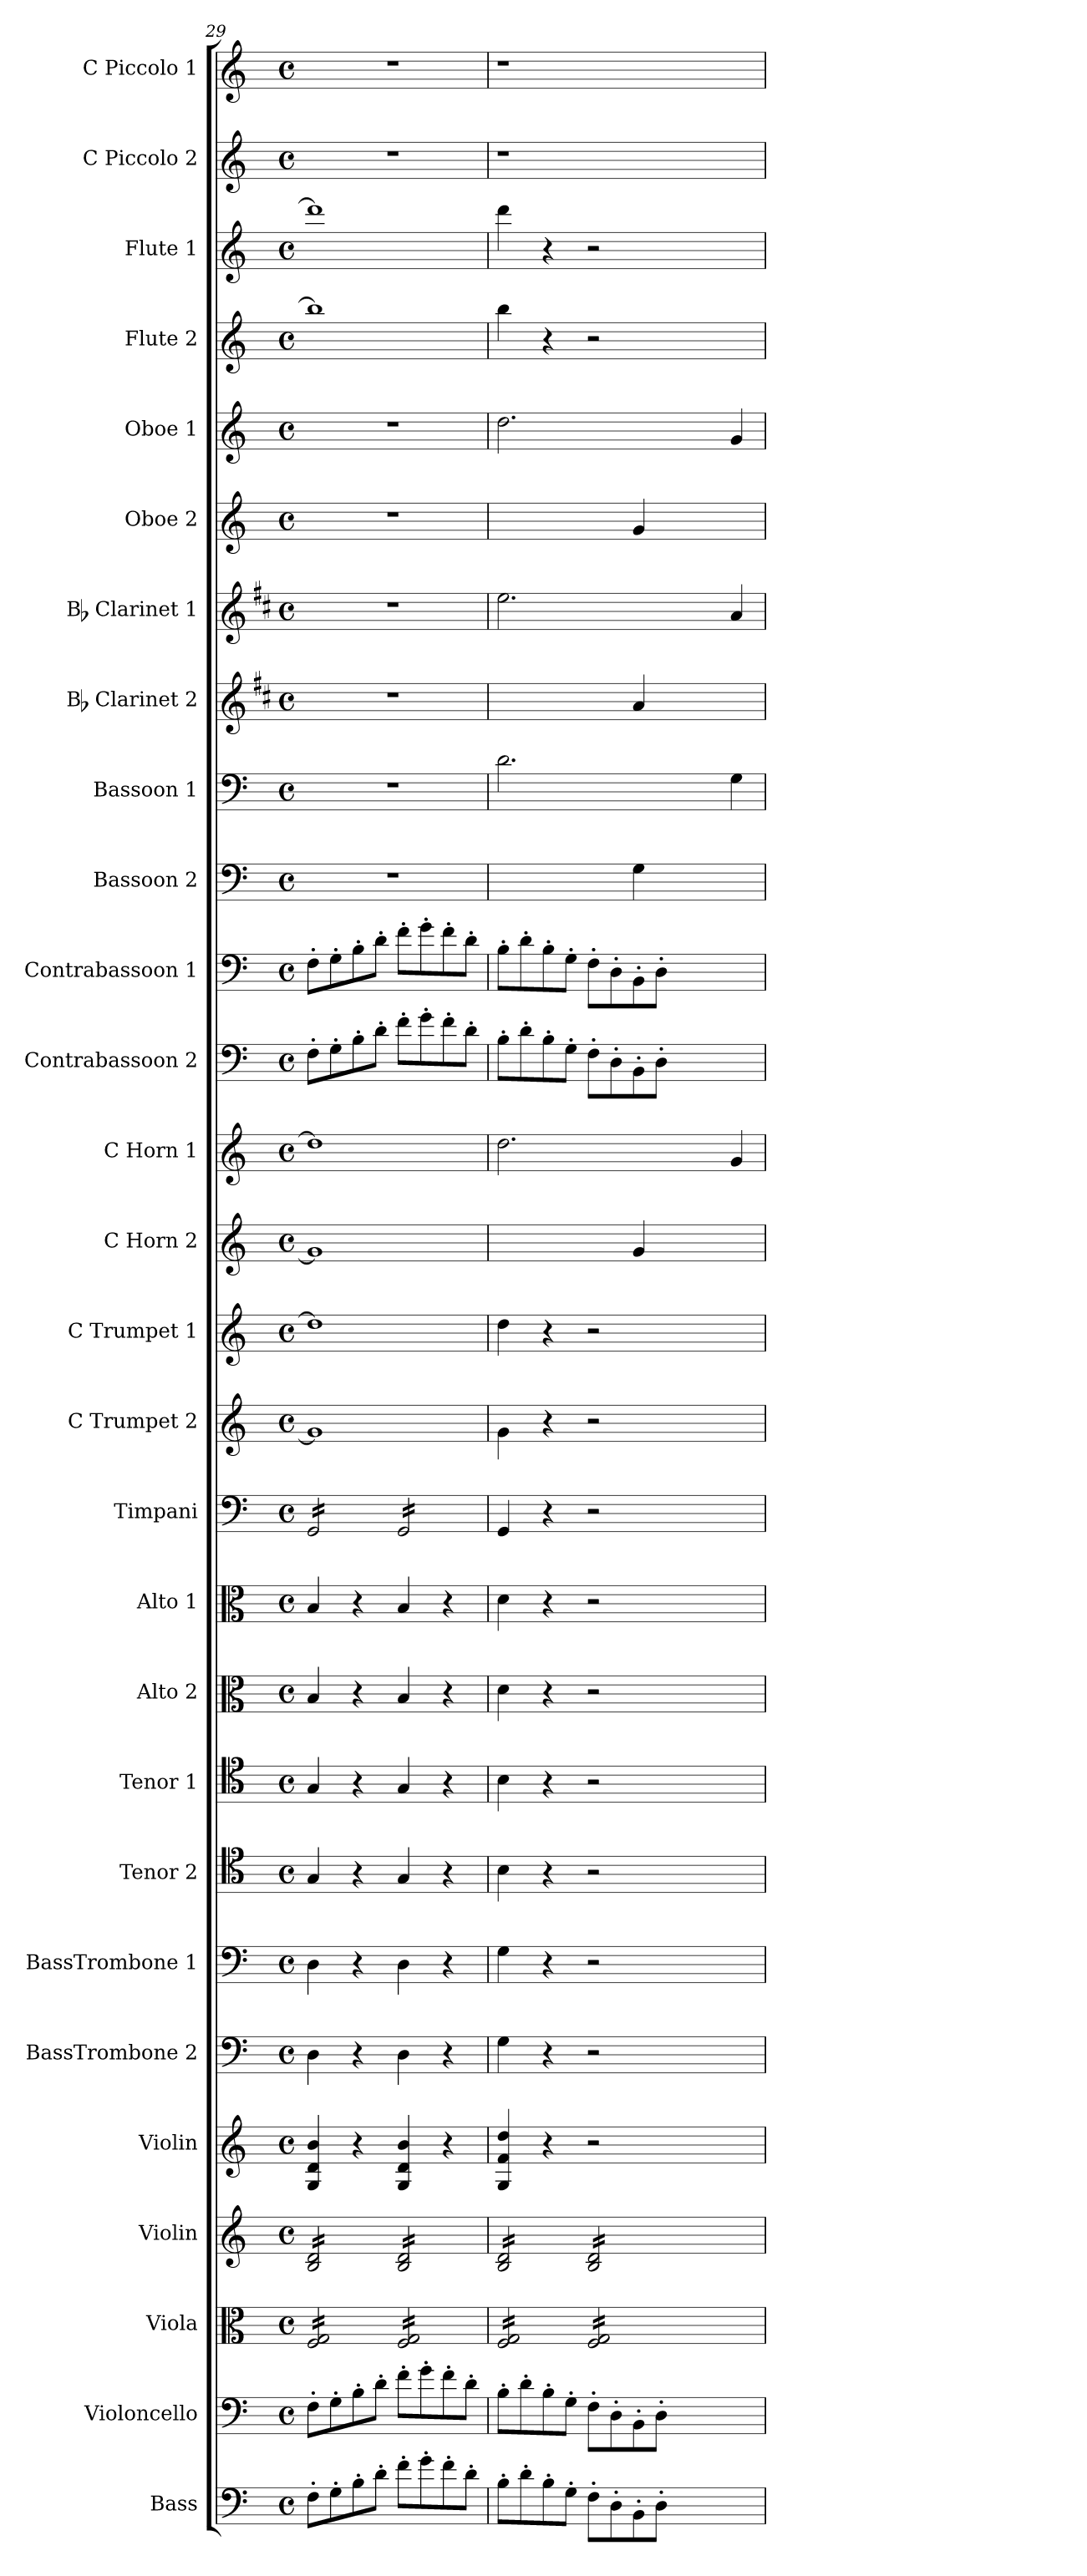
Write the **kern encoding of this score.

**kern	**kern	**kern	**kern	**kern	**kern	**kern	**kern	**kern	**kern	**kern	**kern	**kern	**kern	**kern	**kern	**kern	**kern	**kern	**kern	**kern	**kern	**kern	**kern	**kern	**kern	**kern	**kern
*part28	*part27	*part26	*part25	*part24	*part23	*part22	*part21	*part20	*part19	*part18	*part17	*part16	*part15	*part14	*part13	*part12	*part11	*part10	*part9	*part8	*part7	*part6	*part5	*part4	*part3	*part2	*part1
*staff28	*staff27	*staff26	*staff25	*staff24	*staff23	*staff22	*staff21	*staff20	*staff19	*staff18	*staff17	*staff16	*staff15	*staff14	*staff13	*staff12	*staff11	*staff10	*staff9	*staff8	*staff7	*staff6	*staff5	*staff4	*staff3	*staff2	*staff1
*I"Bass	*I"Violoncello	*I"Viola	*I"Violin	*I"Violin	*I"BassTrombone 2	*I"BassTrombone 1	*I"Tenor 2	*I"Tenor 1	*I"Alto 2	*I"Alto 1	*I"Timpani	*I"C Trumpet 2	*I"C Trumpet 1	*I"C Horn 2	*I"C Horn 1	*I"Contrabassoon 2	*I"Contrabassoon 1	*I"Bassoon 2	*I"Bassoon 1	*I"Bb Clarinet 2	*I"Bb Clarinet 1	*I"Oboe 2	*I"Oboe 1	*I"Flute 2	*I"Flute 1	*I"C Piccolo 2	*I"C Piccolo 1
*I'B	*I'Vc	*I'Vla	*I'Vln	*I'Vln	*I'BTrb 2	*I'BTrb 1	*I'T 2	*I'T 1	*I'A 2	*I'A 1	*I'Timp	*I'Tpt 2	*I'Tpt 1	*I'Hn 2	*I'Hn 1	*I'C Bsn 2	*I'C Bsn 1	*I'Bsn 2	*I'Bsn 1	*I'Cl 2	*I'Cl 1	*I'Ob 2	*I'Ob 1	*I'Fl 2	*I'Fl 1	*I'Picc 2	*I'Picc 1
*clefF4	*clefF4	*clefC3	*clefG2	*clefG2	*clefF4	*clefF4	*clefC4	*clefC4	*clefC3	*clefC3	*clefF4	*clefG2	*clefG2	*clefG2	*clefG2	*clefF4	*clefF4	*clefF4	*clefF4	*clefG2	*clefG2	*clefG2	*clefG2	*clefG2	*clefG2	*clefG2	*clefG2
*ITrd7c12	*	*	*	*	*	*	*	*	*	*	*	*	*	*ITrd7c12	*ITrd7c12	*ITrd7c12	*ITrd7c12	*	*	*ITrd1c2	*ITrd1c2	*	*	*	*	*ITrd-7c-12	*ITrd-7c-12
*k[]	*k[]	*k[]	*k[]	*k[]	*k[]	*k[]	*k[]	*k[]	*k[]	*k[]	*k[]	*k[]	*k[]	*k[]	*k[]	*k[]	*k[]	*k[]	*k[]	*k[]	*k[]	*k[]	*k[]	*k[]	*k[]	*k[]	*k[]
*M4/4	*M4/4	*M4/4	*M4/4	*M4/4	*M4/4	*M4/4	*M4/4	*M4/4	*M4/4	*M4/4	*M4/4	*M4/4	*M4/4	*M4/4	*M4/4	*M4/4	*M4/4	*M4/4	*M4/4	*M4/4	*M4/4	*M4/4	*M4/4	*M4/4	*M4/4	*M4/4	*M4/4
*met(c)	*met(c)	*met(c)	*met(c)	*met(c)	*met(c)	*met(c)	*met(c)	*met(c)	*met(c)	*met(c)	*met(c)	*met(c)	*met(c)	*met(c)	*met(c)	*met(c)	*met(c)	*met(c)	*met(c)	*met(c)	*met(c)	*met(c)	*met(c)	*met(c)	*met(c)	*met(c)	*met(c)
=29	=29	=29	=29	=29	=29	=29	=29	=29	=29	=29	=29	=29	=29	=29	=29	=29	=29	=29	=29	=29	=29	=29	=29	=29	=29	=29	=29
*	*	*tremolo	*	*	*	*	*	*	*	*	*	*	*	*	*	*	*	*	*	*	*	*	*	*	*	*	*
*	*	*	*tremolo	*	*	*	*	*	*	*	*	*	*	*	*	*	*	*	*	*	*	*	*	*	*	*	*
*	*	*	*	*	*	*	*	*	*	*	*tremolo	*	*	*	*	*	*	*	*	*	*	*	*	*	*	*	*
8FF'L	8F'L	16F/ 16G/LL	16B/ 16d/LL	4G/ 4d/ 4b/	4D	4D	4G	4G	4B	4B	16GGLL	1g]	1dd]	1G]	1d]	8FF'L	8FF'L	1r	1r	1r	1r	1r	1r	1bb]	1ddd]	1r	1r
.	.	16F/ 16G/	16B/ 16d/	.	.	.	.	.	.	.	16GG	.	.	.	.	.	.	.	.	.	.	.	.	.	.	.	.
8GG'	8G'	16F/ 16G/	16B/ 16d/	.	.	.	.	.	.	.	16GG	.	.	.	.	8GG'	8GG'	.	.	.	.	.	.	.	.	.	.
.	.	16F/ 16G/	16B/ 16d/	.	.	.	.	.	.	.	16GG	.	.	.	.	.	.	.	.	.	.	.	.	.	.	.	.
8BB'	8B'	16F/ 16G/	16B/ 16d/	4r	4r	4r	4r	4r	4r	4r	16GG	.	.	.	.	8BB'	8BB'	.	.	.	.	.	.	.	.	.	.
.	.	16F/ 16G/	16B/ 16d/	.	.	.	.	.	.	.	16GG	.	.	.	.	.	.	.	.	.	.	.	.	.	.	.	.
8D'J	8d'J	16F/ 16G/	16B/ 16d/	.	.	.	.	.	.	.	16GG	.	.	.	.	8D'J	8D'J	.	.	.	.	.	.	.	.	.	.
.	.	16F/ 16G/JJ	16B/ 16d/JJ	.	.	.	.	.	.	.	16GGJJ	.	.	.	.	.	.	.	.	.	.	.	.	.	.	.	.
8F'L	8f'L	16F/ 16G/LL	16B/ 16d/LL	4G/ 4d/ 4b/	4D	4D	4G	4G	4B	4B	16GGLL	.	.	.	.	8F'L	8F'L	.	.	.	.	.	.	.	.	.	.
.	.	16F/ 16G/	16B/ 16d/	.	.	.	.	.	.	.	16GG	.	.	.	.	.	.	.	.	.	.	.	.	.	.	.	.
8G'	8g'	16F/ 16G/	16B/ 16d/	.	.	.	.	.	.	.	16GG	.	.	.	.	8G'	8G'	.	.	.	.	.	.	.	.	.	.
.	.	16F/ 16G/	16B/ 16d/	.	.	.	.	.	.	.	16GG	.	.	.	.	.	.	.	.	.	.	.	.	.	.	.	.
8F'	8f'	16F/ 16G/	16B/ 16d/	4r	4r	4r	4r	4r	4r	4r	16GG	.	.	.	.	8F'	8F'	.	.	.	.	.	.	.	.	.	.
.	.	16F/ 16G/	16B/ 16d/	.	.	.	.	.	.	.	16GG	.	.	.	.	.	.	.	.	.	.	.	.	.	.	.	.
8D'J	8d'J	16F/ 16G/	16B/ 16d/	.	.	.	.	.	.	.	16GG	.	.	.	.	8D'J	8D'J	.	.	.	.	.	.	.	.	.	.
.	.	16F/ 16G/JJ	16B/ 16d/JJ	.	.	.	.	.	.	.	16GGJJ	.	.	.	.	.	.	.	.	.	.	.	.	.	.	.	.
*	*	*	*	*	*	*	*	*	*	*	*Xtremolo	*	*	*	*	*	*	*	*	*	*	*	*	*	*	*	*
=30	=30	=30	=30	=30	=30	=30	=30	=30	=30	=30	=30	=30	=30	=30	=30	=30	=30	=30	=30	=30	=30	=30	=30	=30	=30	=30	=30
8BB'L	8B'L	16F/ 16G/LL	16B/ 16d/LL	4G/ 4f/ 4dd/	4G	4G	4B	4B	4d	4d	4GG	4g\	4dd\	2.ryy	2.d\	8BB'L	8BB'L	2.ryy	2.d\	2.ryy	2.dd\	2.ryy	2.dd\	4bb\	4ddd\	1r	1r
.	.	16F/ 16G/	16B/ 16d/	.	.	.	.	.	.	.	.	.	.	.	.	.	.	.	.	.	.	.	.	.	.	.	.
8D'	8d'	16F/ 16G/	16B/ 16d/	.	.	.	.	.	.	.	.	.	.	.	.	8D'	8D'	.	.	.	.	.	.	.	.	.	.
.	.	16F/ 16G/	16B/ 16d/	.	.	.	.	.	.	.	.	.	.	.	.	.	.	.	.	.	.	.	.	.	.	.	.
8BB'	8B'	16F/ 16G/	16B/ 16d/	4r	4r	4r	4r	4r	4r	4r	4r	4r	4r	.	.	8BB'	8BB'	.	.	.	.	.	.	4r	4r	.	.
.	.	16F/ 16G/	16B/ 16d/	.	.	.	.	.	.	.	.	.	.	.	.	.	.	.	.	.	.	.	.	.	.	.	.
8GG'J	8G'J	16F/ 16G/	16B/ 16d/	.	.	.	.	.	.	.	.	.	.	.	.	8GG'J	8GG'J	.	.	.	.	.	.	.	.	.	.
.	.	16F/ 16G/JJ	16B/ 16d/JJ	.	.	.	.	.	.	.	.	.	.	.	.	.	.	.	.	.	.	.	.	.	.	.	.
8FF'L	8F'L	16F/ 16G/LL	16B/ 16d/LL	2r	2r	2r	2r	2r	2r	2r	2r	2r	2r	.	.	8FF'L	8FF'L	.	.	.	.	.	.	2r	2r	.	.
.	.	16F/ 16G/	16B/ 16d/	.	.	.	.	.	.	.	.	.	.	.	.	.	.	.	.	.	.	.	.	.	.	.	.
8DD'	8D'	16F/ 16G/	16B/ 16d/	.	.	.	.	.	.	.	.	.	.	.	.	8DD'	8DD'	.	.	.	.	.	.	.	.	.	.
.	.	16F/ 16G/	16B/ 16d/	.	.	.	.	.	.	.	.	.	.	.	.	.	.	.	.	.	.	.	.	.	.	.	.
8BBB'	8BB'	16F/ 16G/	16B/ 16d/	.	.	.	.	.	.	.	.	.	.	4G	2.ryy	8BBB'	8BBB'	4G	2.ryy	4g	2.ryy	4g	2.ryy	.	.	.	.
.	.	16F/ 16G/	16B/ 16d/	.	.	.	.	.	.	.	.	.	.	.	.	.	.	.	.	.	.	.	.	.	.	.	.
8DD'J	8D'J	16F/ 16G/	16B/ 16d/	.	.	.	.	.	.	.	.	.	.	.	.	8DD'J	8DD'J	.	.	.	.	.	.	.	.	.	.
.	.	16F/ 16G/JJ	16B/ 16d/JJ	.	.	.	.	.	.	.	.	.	.	.	.	.	.	.	.	.	.	.	.	.	.	.	.
*	*	*	*Xtremolo	*	*	*	*	*	*	*	*	*	*	*	*	*	*	*	*	*	*	*	*	*	*	*	*
*	*	*Xtremolo	*	*	*	*	*	*	*	*	*	*	*	*	*	*	*	*	*	*	*	*	*	*	*	*	*
2.ryy	2.ryy	2.ryy	2.ryy	2.ryy	2.ryy	2.ryy	2.ryy	2.ryy	2.ryy	2.ryy	2.ryy	2.ryy	2.ryy	2.ryy	.	2.ryy	2.ryy	2.ryy	.	2.ryy	.	2.ryy	.	2.ryy	2.ryy	2.ryy	2.ryy
.	.	.	.	.	.	.	.	.	.	.	.	.	.	.	4G	.	.	.	4G	.	4g	.	4g	.	.	.	.
=	=	=	=	=	=	=	=	=	=	=	=	=	=	=	=	=	=	=	=	=	=	=	=	=	=	=	=
*-	*-	*-	*-	*-	*-	*-	*-	*-	*-	*-	*-	*-	*-	*-	*-	*-	*-	*-	*-	*-	*-	*-	*-	*-	*-	*-	*-
